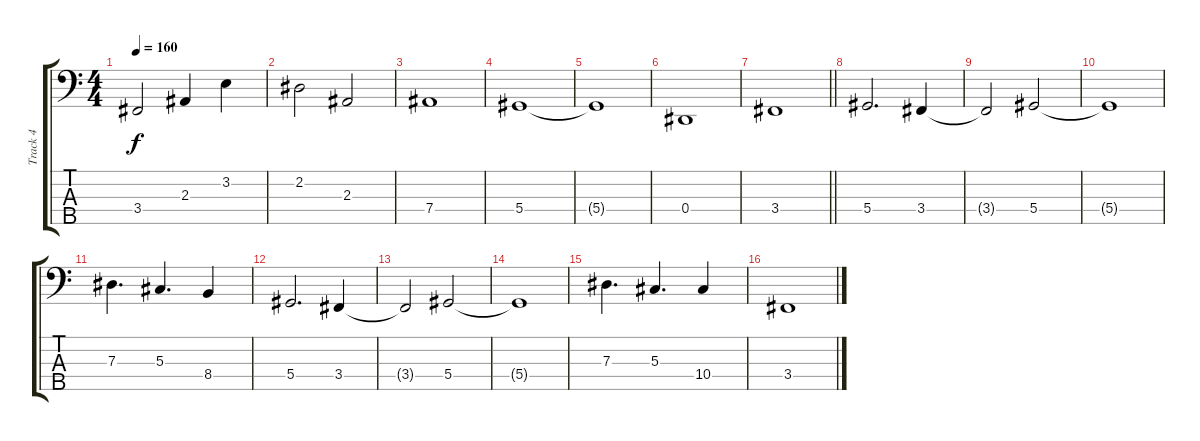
\track ("Track 4" "Track 4") {instrument electricbassfinger}
\staff {score tabs}
\tuning (Gb2 Db2 Ab1 Eb1 Ab0) {hide}
\ts (4 4)
\tempo 160
\clef f4
\ks c
3.4{t}.2{dy f} 2.3.4 3.2.4 |
2.2.2 2.3.2 |
7.4.1 |
5.4.1 |
5.4{t}.1 |
0.4.1 |
\barLineRight lightlight
3.4.1 |
5.4.2{d} 3.4.4 |
3.4{t}.2 5.4.2 |
5.4{t}.1 |
7.3.4{d} 5.3.4{d} 8.4.4 |
5.4.2{d} 3.4.4 |
3.4{t}.2 5.4.2 |
5.4{t}.1 |
7.3.4{d} 5.3.4{d} 10.4.4 |
3.4.1
